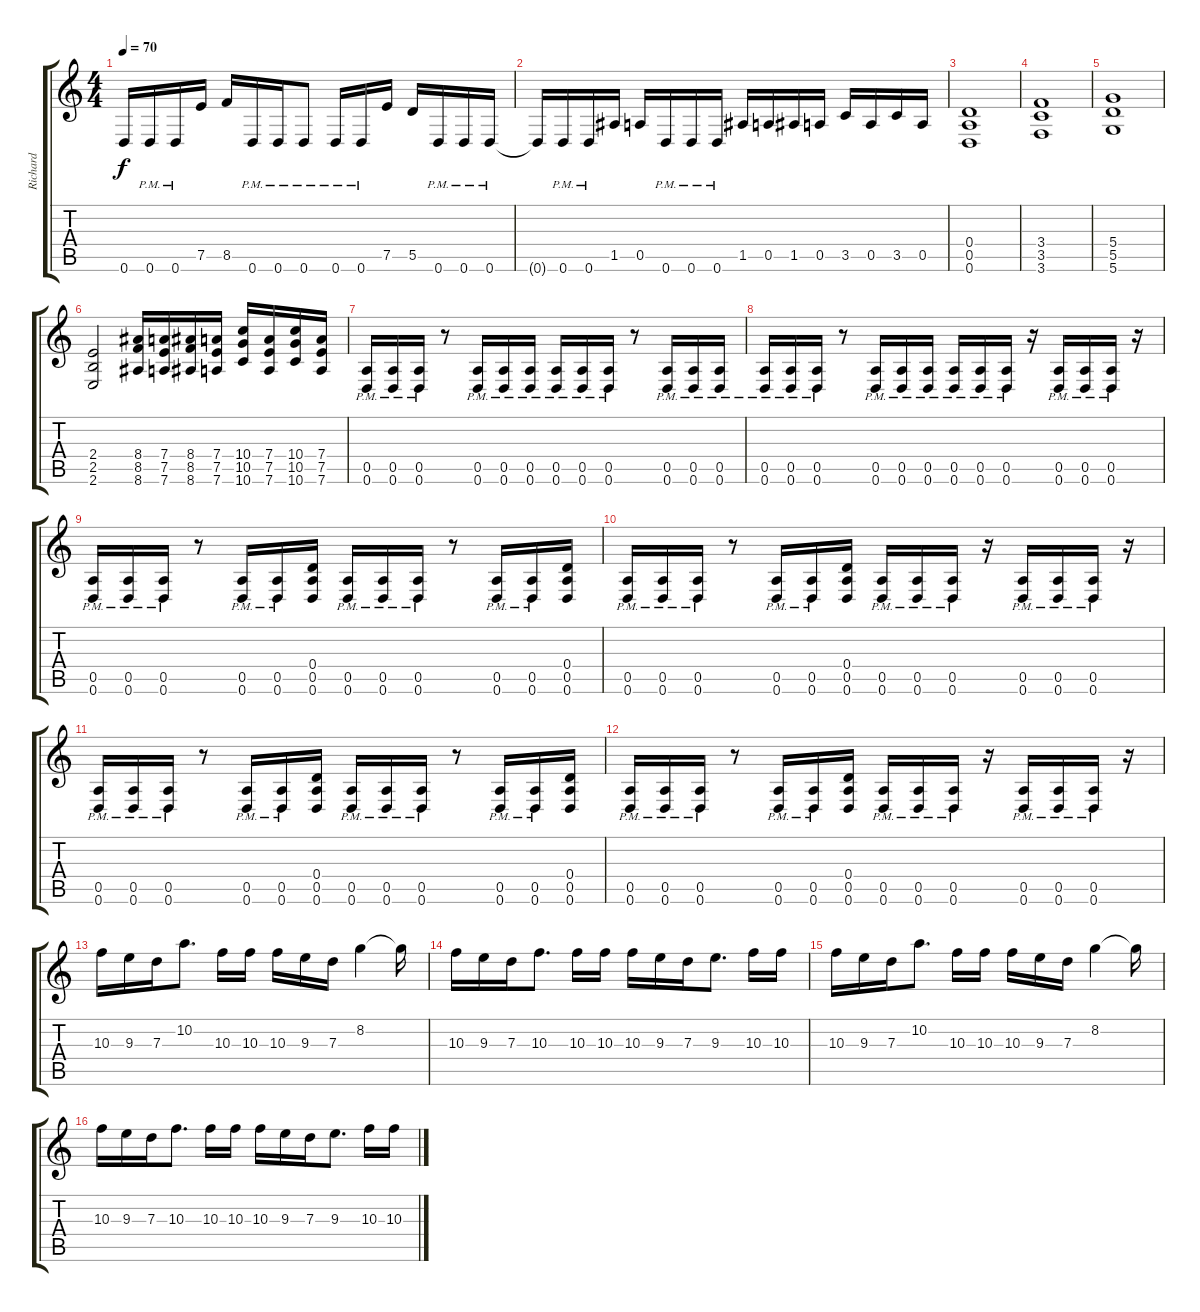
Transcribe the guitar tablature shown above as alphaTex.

\track ("Richard" "Richard") {instrument overdrivenguitar}
\staff {score tabs}
\tuning (E4 B3 G3 D3 A2 D2) {hide}
\ts (4 4)
\tempo 70
\clef g2
\ks c
0.6{t}.16{dy f} 0.6{pm}.16 0.6{pm}.16 7.5.16 8.5.16 0.6{pm}.16 0.6{pm}.16 0.6{pm}.8 0.6{pm}.16 0.6{pm}.16 7.5.16 5.5.16 0.6{pm}.16 0.6{pm}.16 0.6{pm}.16 |
0.6{t}.16 0.6{pm}.16 0.6{pm}.16 1.5.16 0.5.16 0.6{pm}.16 0.6{pm}.16 0.6{pm}.16 1.5.16 0.5.16 1.5.16 0.5.16 3.5.16 0.5.16 3.5.16 0.5.16 |
(0.4 0.5 0.6).1 |
(3.4 3.5 3.6).1 |
(5.4 5.5 5.6).1 |
(2.4 2.5 2.6).2 (8.4 8.5 8.6).16 (7.4 7.5 7.6).16 (8.4 8.5 8.6).16 (7.4 7.5 7.6).16 (10.4 10.5 10.6).16 (7.4 7.5 7.6).16 (10.4 10.5 10.6).16 (7.4 7.5 7.6).16 |
(0.5{pm} 0.6{pm}).16 (0.5{pm} 0.6{pm}).16 (0.5{pm} 0.6{pm}).16 r.8 (0.5{pm} 0.6{pm}).16 (0.5{pm} 0.6{pm}).16 (0.5{pm} 0.6{pm}).16 (0.5{pm} 0.6{pm}).16 (0.5{pm} 0.6{pm}).16 (0.5{pm} 0.6{pm}).16 r.8 (0.5{pm} 0.6{pm}).16 (0.5{pm} 0.6{pm}).16 (0.5{pm} 0.6{pm}).16 |
(0.5{pm} 0.6{pm}).16 (0.5{pm} 0.6{pm}).16 (0.5{pm} 0.6{pm}).16 r.8 (0.5{pm} 0.6{pm}).16 (0.5{pm} 0.6{pm}).16 (0.5{pm} 0.6{pm}).16 (0.5{pm} 0.6{pm}).16 (0.5{pm} 0.6{pm}).16 (0.5{pm} 0.6{pm}).16 r.16 (0.5{pm} 0.6{pm}).16 (0.5{pm} 0.6{pm}).16 (0.5{pm} 0.6{pm}).16 r.16 |
(0.5{pm} 0.6{pm}).16 (0.5{pm} 0.6{pm}).16 (0.5{pm} 0.6{pm}).16 r.8 (0.5{pm} 0.6{pm}).16 (0.5{pm} 0.6{pm}).16 (0.4 0.5 0.6).16 (0.5{pm} 0.6{pm}).16 (0.5{pm} 0.6{pm}).16 (0.5{pm} 0.6{pm}).16 r.8 (0.5{pm} 0.6{pm}).16 (0.5{pm} 0.6{pm}).16 (0.4 0.5 0.6).16 |
(0.5{pm} 0.6{pm}).16 (0.5{pm} 0.6{pm}).16 (0.5{pm} 0.6{pm}).16 r.8 (0.5{pm} 0.6{pm}).16 (0.5{pm} 0.6{pm}).16 (0.4 0.5 0.6).16 (0.5{pm} 0.6{pm}).16 (0.5{pm} 0.6{pm}).16 (0.5{pm} 0.6{pm}).16 r.16 (0.5{pm} 0.6{pm}).16 (0.5{pm} 0.6{pm}).16 (0.5{pm} 0.6{pm}).16 r.16 |
(0.5{pm} 0.6{pm}).16 (0.5{pm} 0.6{pm}).16 (0.5{pm} 0.6{pm}).16 r.8 (0.5{pm} 0.6{pm}).16 (0.5{pm} 0.6{pm}).16 (0.4 0.5 0.6).16 (0.5{pm} 0.6{pm}).16 (0.5{pm} 0.6{pm}).16 (0.5{pm} 0.6{pm}).16 r.8 (0.5{pm} 0.6{pm}).16 (0.5{pm} 0.6{pm}).16 (0.4 0.5 0.6).16 |
(0.5{pm} 0.6{pm}).16 (0.5{pm} 0.6{pm}).16 (0.5{pm} 0.6{pm}).16 r.8 (0.5{pm} 0.6{pm}).16 (0.5{pm} 0.6{pm}).16 (0.4 0.5 0.6).16 (0.5{pm} 0.6{pm}).16 (0.5{pm} 0.6{pm}).16 (0.5{pm} 0.6{pm}).16 r.16 (0.5{pm} 0.6{pm}).16 (0.5{pm} 0.6{pm}).16 (0.5{pm} 0.6{pm}).16 r.16 |
10.3.16{instrument acousticguitarnylon} 9.3.16 7.3.16 10.2.8{d} 10.3.16 10.3.16 10.3.16 9.3.16 7.3.16 8.2.4 8.2{t}.16 |
10.3.16{instrument acousticguitarnylon} 9.3.16 7.3.16 10.3.8{d} 10.3.16 10.3.16 10.3.16 9.3.16 7.3.16 9.3.8{d} 10.3.16 10.3.16 |
10.3.16{instrument acousticguitarnylon} 9.3.16 7.3.16 10.2.8{d} 10.3.16 10.3.16 10.3.16 9.3.16 7.3.16 8.2.4 8.2{t}.16 |
10.3.16{instrument acousticguitarnylon} 9.3.16 7.3.16 10.3.8{d} 10.3.16 10.3.16 10.3.16 9.3.16 7.3.16 9.3.8{d} 10.3.16 10.3.16
